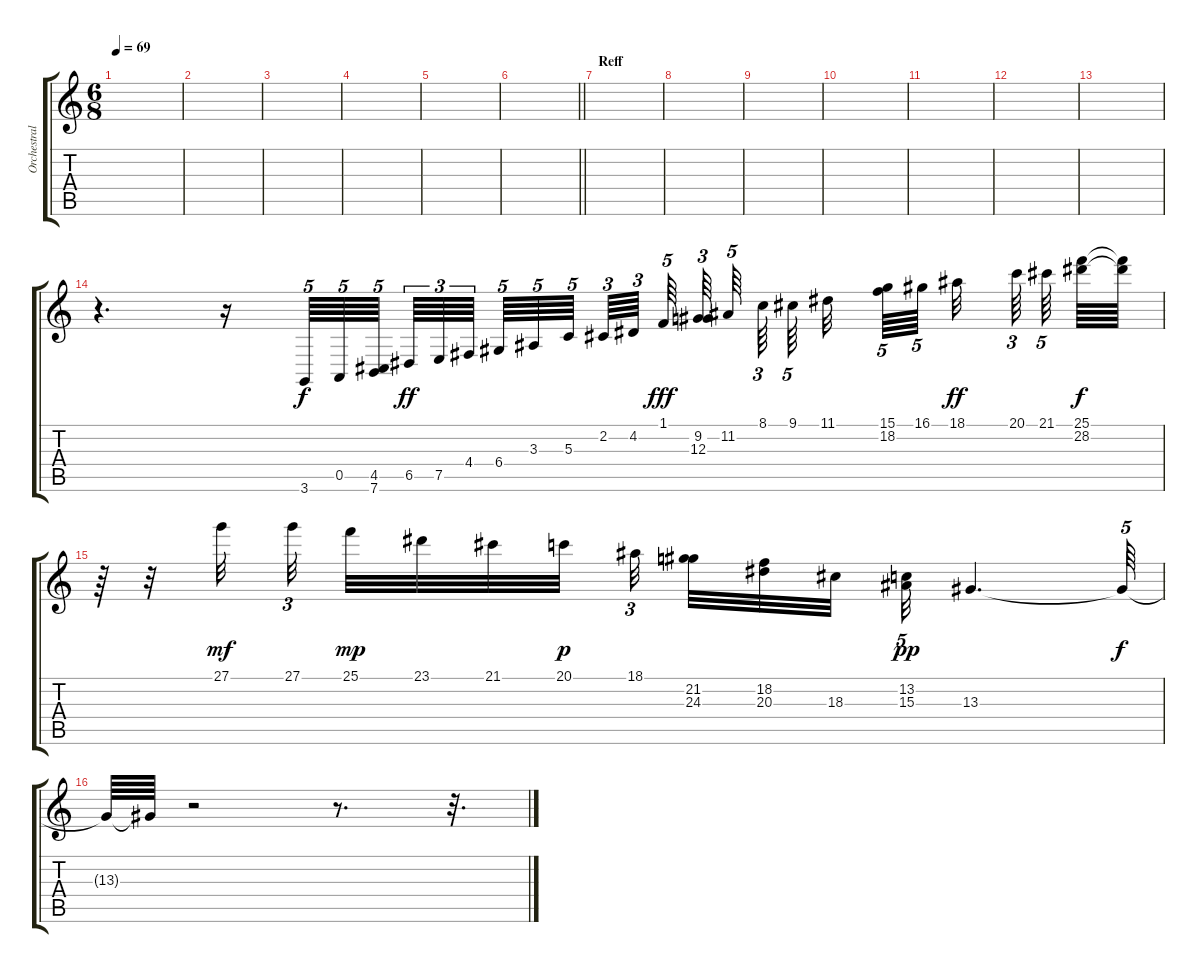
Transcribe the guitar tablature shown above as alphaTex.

\track ("Orchestral" "Orchestral") {instrument orchestralharp}
\staff {score tabs}
\tuning (E4 B3 G3 D3 A2 E2) {hide}
\ts (6 8)
\tempo 69
\clef g2
\ks c
|
|
|
|
|
\barLineRight lightlight
|
\section ("" "Reff")
|
|
|
|
|
|
|
r.4{d} r.16 3.6.64{tu (5 4) dy f} 0.5.64{tu (5 4)} (4.5 7.6).64{tu (5 4)} 6.5.64{tu (3 2) dy ff} 7.5.64{tu (3 2)} 4.4.64{tu (3 2)} 6.4.64{tu (5 4)} 3.3.64{tu (5 4)} 5.3.64{tu (5 4)} 2.2.64{tu (3 2)} 4.2.64{tu (3 2)} 1.1.64{tu (5 4) dy fff} (9.2 12.3).64{tu (3 2)} 11.2.64{tu (5 4)} 8.1.64{tu (3 2)} 9.1.64{tu (5 4) beam splitsecondary} 11.1.32{beam splitsecondary} (15.1 18.2).64{tu (5 4)} 16.1.64{tu (5 4) beam splitsecondary} 18.1.32{dy ff beam splitsecondary} 20.1.64{tu (3 2)} 21.1.64{tu (5 4) beam splitsecondary} (25.1 28.2).64{dy f} (25.1{t} 28.2{t}).64 |
r.64 r.32 27.1.32{dy mf beam splitsecondary} 27.1.32{tu (3 2) beam splitsecondary} 25.1.32{dy mp} 23.1.32 21.1.32 20.1.32{dy p beam splitsecondary} 18.1.32{tu (3 2) beam splitsecondary} (21.2 24.3).32 (18.2 20.3).32 18.3.32{beam splitsecondary} (13.2 15.3).32{tu (5 4) dy pp} 13.3.4{d} 13.3{t}.64{tu (5 4) dy f} |
13.3{t}.64 13.3{t}.64 r.2 r.8{d} r.32{d}
